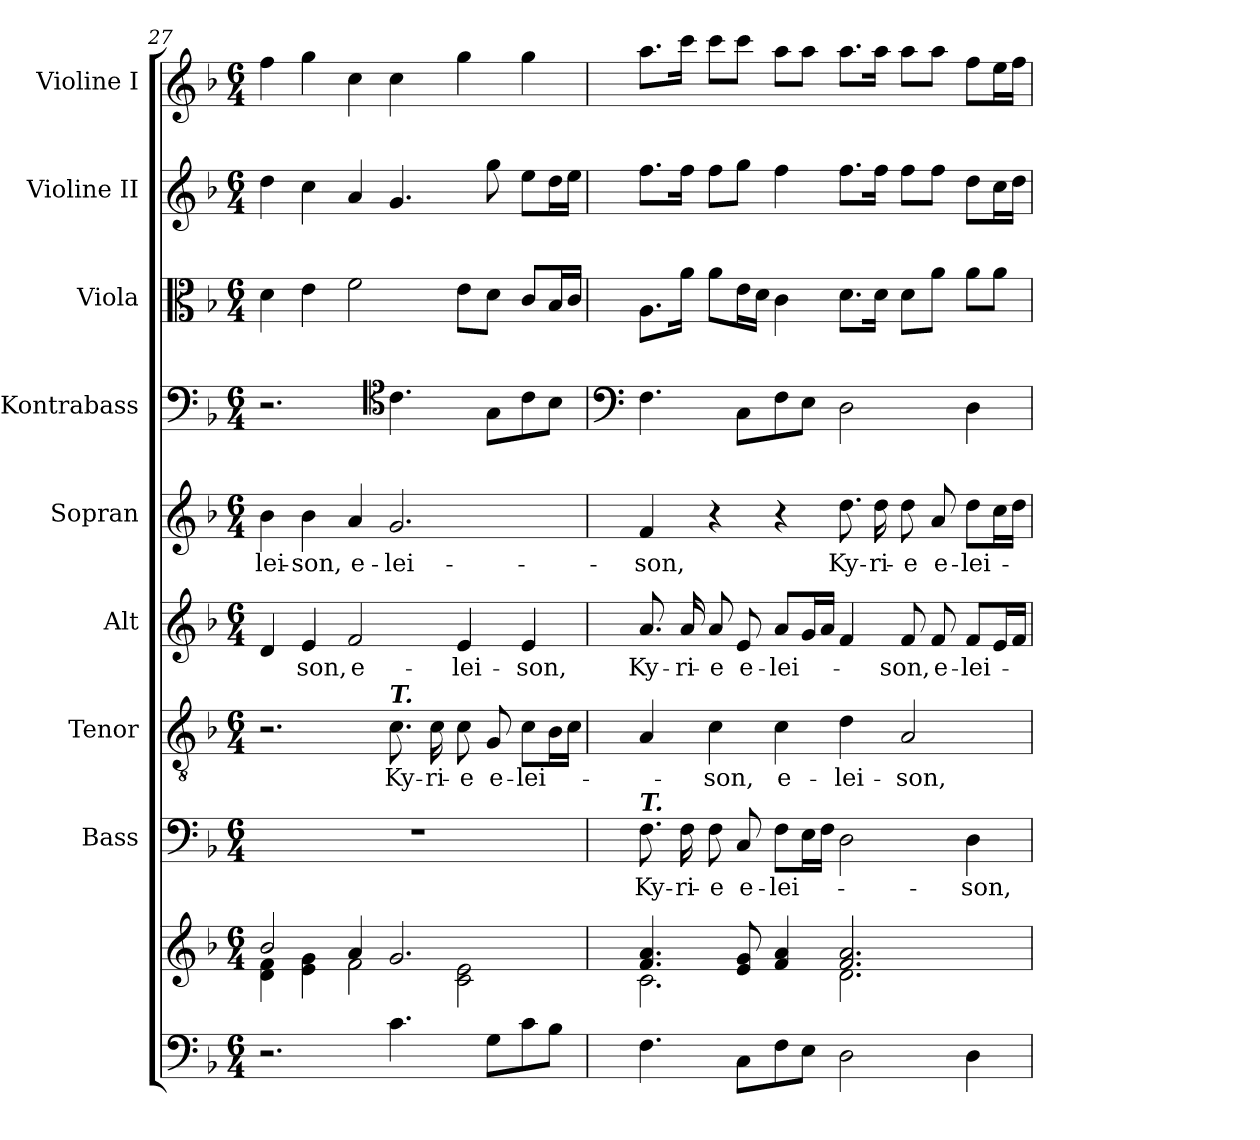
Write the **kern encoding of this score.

**kern	**kern	**kern	**text	**kern	**text	**kern	**text	**kern	**text	**kern	**kern	**kern	**kern
*part9	*part9	*part8	*part8	*part7	*part7	*part6	*part6	*part5	*part5	*part4	*part3	*part2	*part1
*staff10	*staff9	*staff8	*staff8	*staff7	*staff7	*staff6	*staff6	*staff5	*staff5	*staff4	*staff3	*staff2	*staff1
*	*	*I"Bass	*	*I"Tenor	*	*I"Alt	*	*I"Sopran	*	*I"Kontrabass	*I"Viola	*I"Violine II	*I"Violine I
*	*	*I'B.	*	*I'T.	*	*I'A.	*	*I'S.	*	*I'Kb.	*I'Vla.	*I'Vl. II	*I'Vl. I
*clefF4	*clefG2	*clefF4	*	*clefGv2	*	*clefG2	*	*clefG2	*	*clefF4	*clefC3	*clefG2	*clefG2
*	*	*	*	*	*	*	*	*	*	*ITrd7c12	*	*	*
*k[b-]	*k[b-]	*k[b-]	*	*k[b-]	*	*k[b-]	*	*k[b-]	*	*k[b-]	*k[b-]	*k[b-]	*k[b-]
*F:	*F:	*F:	*	*F:	*	*F:	*	*F:	*	*F:	*F:	*F:	*F:
*M6/4	*M6/4	*M6/4	*	*M6/4	*	*M6/4	*	*M6/4	*	*M6/4	*M6/4	*M6/4	*M6/4
=27	=27	=27	=27	=27	=27	=27	=27	=27	=27	=27	=27	=27	=27
*	*^	*	*	*	*	*	*	*	*	*	*	*	*
!	!	!	!	!	!	!	!	!	!	!LO:LY:b	!	!	!	!
2.r	2b-/	4d\ 4f\	1.r	.	2.r	.	4d/	.	4b-\	-lei-	2.r	4d\	4dd\	4ff\
!	!	!	!	!	!	!	!	!LO:LY:b	!	!LO:LY:b	!	!	!	!
.	.	4e\ 4g\	.	.	.	.	4e/	-son,	4b-\	-son,	.	4e\	4cc\	4gg\
!	!	!	!	!	!	!	!	!LO:LY:b	!	!LO:LY:b	!	!	!	!
.	4a/	2f\	.	.	.	.	2f/	e-	4a/	e-	.	2f\	4a/	4cc\
*	*	*	*	*	*	*	*	*	*	*	*clefC4	*	*	*
!	!	!	!	!	!LO:TX:a:Bi:t=T.	!	!	!	!	!	!	!	!	!
!	!	!	!	!	!	!LO:LY:b	!	!	!	!LO:LY:b	!	!	!	!
4.c\	2.g/	.	.	.	8.c\	Ky-	.	.	2.g/	-lei-	4.C\	.	4.g/	4cc\
!	!	!	!	!	!	!LO:LY:b	!	!	!	!	!	!	!	!
.	.	.	.	.	16c\	-ri-	.	.	.	.	.	.	.	.
!	!	!	!	!	!	!LO:LY:b	!	!LO:LY:b	!	!	!	!	!	!
.	.	2c\ 2e\	.	.	8c\	-e	4e/	-lei-	.	.	.	8e\L	.	4gg\
!	!	!	!	!	!	!LO:LY:b	!	!	!	!	!	!	!	!
8G\L	.	.	.	.	8G/	e-	.	.	.	.	8GG\L	8d\J	8gg\	.
!	!	!	!	!	!	!LO:LY:b	!	!LO:LY:b	!	!	!	!	!	!
8c\	.	.	.	.	8c\L	-lei-	4e/	-son,	.	.	8C\	8c/L	8ee\L	4gg\
8B-\J	.	.	.	.	16B-\L	.	.	.	.	.	8BB-\J	16B-/L	16dd\L	.
.	.	.	.	.	16c\JJ	.	.	.	.	.	.	16c/JJ	16ee\JJ	.
=28	=28	=28	=28	=28	=28	=28	=28	=28	=28	=28	=28	=28	=28	=28
*	*	*	*	*	*	*	*	*	*	*	*clefF4	*	*	*
!	!	!	!LO:TX:a:Bi:t=T.	!	!	!	!	!	!	!	!	!	!	!
!	!	!	!	!LO:LY:b	!	!	!	!LO:LY:b	!	!LO:LY:b	!	!	!	!
4.F\	4.f/ 4.a/	2.c\	8.F\	Ky-	4A/	.	8.a/	Ky-	4f/	-son,	4.FF\	8.A\L	8.ff\L	8.aa\L
!	!	!	!	!LO:LY:b	!	!	!	!LO:LY:b	!	!	!	!	!	!
.	.	.	16F\	-ri-	.	.	16a/	-ri-	.	.	.	16a\Jk	16ff\Jk	16ccc\Jk
!	!	!	!	!LO:LY:b	!	!LO:LY:b	!	!LO:LY:b	!	!	!	!	!	!
.	.	.	8F\	-e	4c\	-son,	8a/	-e	4r	.	.	8a\L	8ff\L	8ccc\L
!	!	!	!	!LO:LY:b	!	!	!	!LO:LY:b	!	!	!	!	!	!
8C\L	8e/ 8g/	.	8C/	e-	.	.	8e/	e-	.	.	8CC\L	16e\L	8gg\J	8ccc\J
.	.	.	.	.	.	.	.	.	.	.	.	16d\JJ	.	.
!	!	!	!	!LO:LY:b	!	!LO:LY:b	!	!LO:LY:b	!	!	!	!	!	!
8F\	4f/ 4a/	.	8F\L	-lei-	4c\	e-	8a/L	-lei-	4r	.	8FF\	4c\	4ff\	8aa\L
8E\J	.	.	16E\L	.	.	.	16g/L	.	.	.	8EE\J	.	.	8aa\J
.	.	.	16F\JJ	.	.	.	16a/JJ	.	.	.	.	.	.	.
!	!	!	!	!	!	!LO:LY:b	!	!	!	!LO:LY:b	!	!	!	!
2D\	2.f/ 2.a/	2.d\	2D\	.	4d\	-lei-	4f/	.	8.dd\	Ky-	2DD\	8.d\L	8.ff\L	8.aa\L
!	!	!	!	!	!	!	!	!	!	!LO:LY:b	!	!	!	!
.	.	.	.	.	.	.	.	.	16dd\	-ri-	.	16d\Jk	16ff\Jk	16aa\Jk
!	!	!	!	!	!	!LO:LY:b	!	!LO:LY:b	!	!LO:LY:b	!	!	!	!
.	.	.	.	.	2A/	-son,	8f/	-son,	8dd\	-e	.	8d\L	8ff\L	8aa\L
!	!	!	!	!	!	!	!	!LO:LY:b	!	!LO:LY:b	!	!	!	!
.	.	.	.	.	.	.	8f/	e-	8a/	e-	.	8a\J	8ff\J	8aa\J
!	!	!	!	!LO:LY:b	!	!	!	!LO:LY:b	!	!LO:LY:b	!	!	!	!
4D\	.	.	4D\	-son,	.	.	8f/L	-lei-	8dd\L	-lei-	4DD\	8a\L	8dd\L	8ff\L
.	.	.	.	.	.	.	16e/L	.	16cc\L	.	.	8a\J	16cc\L	16ee\L
.	.	.	.	.	.	.	16f/JJ	.	16dd\JJ	.	.	.	16dd\JJ	16ff\JJ
*	*v	*v	*	*	*	*	*	*	*	*	*	*	*	*
=	=	=	=	=	=	=	=	=	=	=	=	=	=
*-	*-	*-	*-	*-	*-	*-	*-	*-	*-	*-	*-	*-	*-
